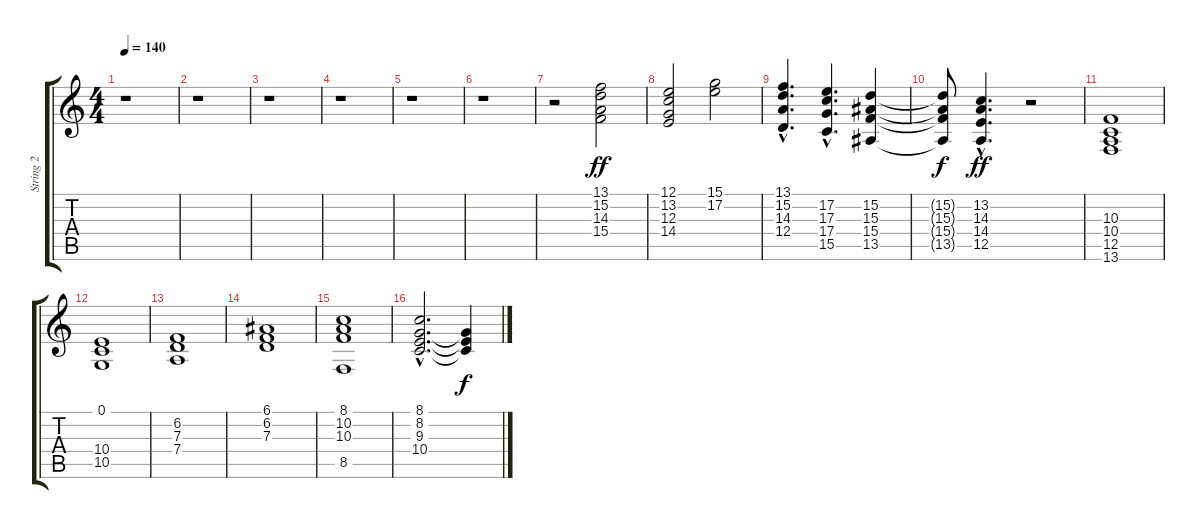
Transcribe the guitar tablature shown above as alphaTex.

\track ("String 2" "String 2") {instrument stringensemble2}
\staff {score tabs}
\tuning (E4 B3 G3 D3 A2 E2) {hide}
\ts (4 4)
\tempo 140
\clef g2
\ks c
r.1{dy f} |
r.1 |
r.1 |
r.1 |
r.1 |
r.1 |
r.2 (13.1 15.2 14.3 15.4).2{dy ff volume 10} |
(12.1 13.2 12.3 14.4).2{volume 16} (15.1 17.2).2 |
(13.1{hac} 15.2{hac} 14.3{hac} 12.4{hac}).4{d} (17.2{hac} 17.3{hac} 17.4{hac} 15.5{hac}).4{d} (15.2 15.3 15.4 13.5).4 |
(15.2{t} 15.3{t} 15.4{t} 13.5{t}).8{dy f} (13.2{hac} 14.3{hac} 14.4{hac} 12.5{hac}).4{d dy ff} r.2 |
(10.3 10.4 12.5 13.6).1 |
(0.1 10.4 10.5).1 |
(6.2 7.3 7.4).1 |
(6.1 6.2 7.3).1 |
(8.1 10.2 10.3 8.5).1 |
(8.1 8.2{hac} 9.3{hac} 10.4{hac}).2{d} (8.2{t} 9.3{t} 10.4{t}).4{dy f}
